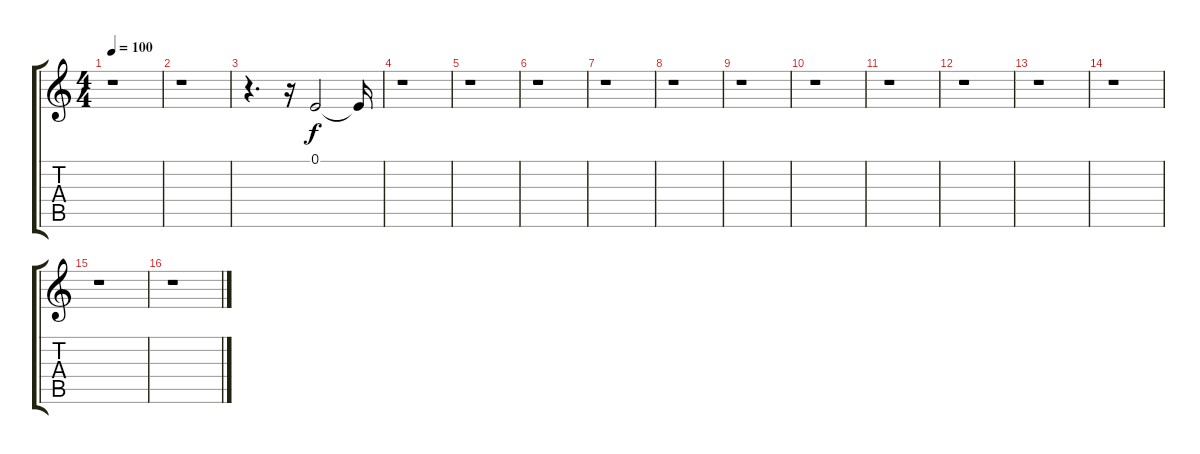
\track "" {instrument reversecymbal}
\staff {score tabs}
\tuning (E4 B3 G3 D3 A2 E2) {hide}
\ts (4 4)
\tempo 100
\clef g2
\ks c
r.1{dy f} |
r.1 |
r.4{d} r.16 0.1.2 0.1{t}.16 |
r.1 |
r.1 |
r.1 |
r.1 |
r.1 |
r.1 |
r.1 |
r.1 |
r.1 |
r.1 |
r.1 |
r.1 |
r.1
